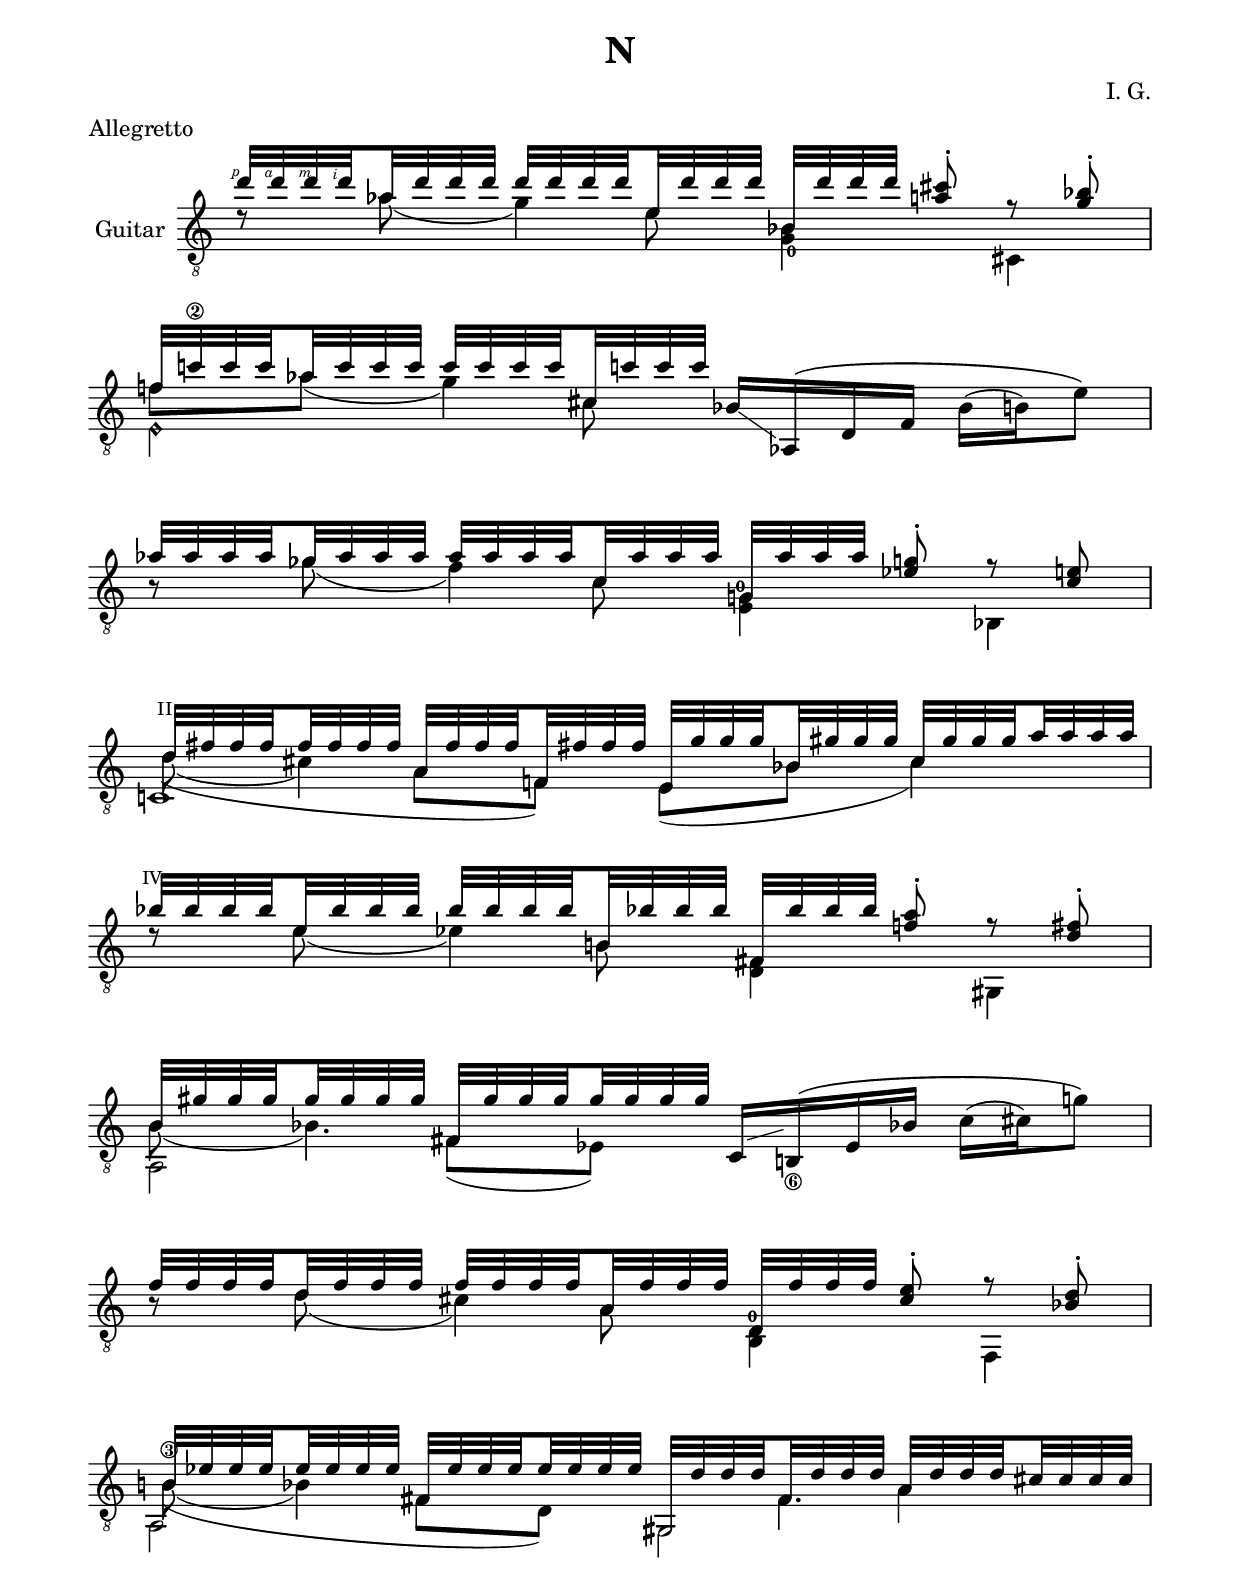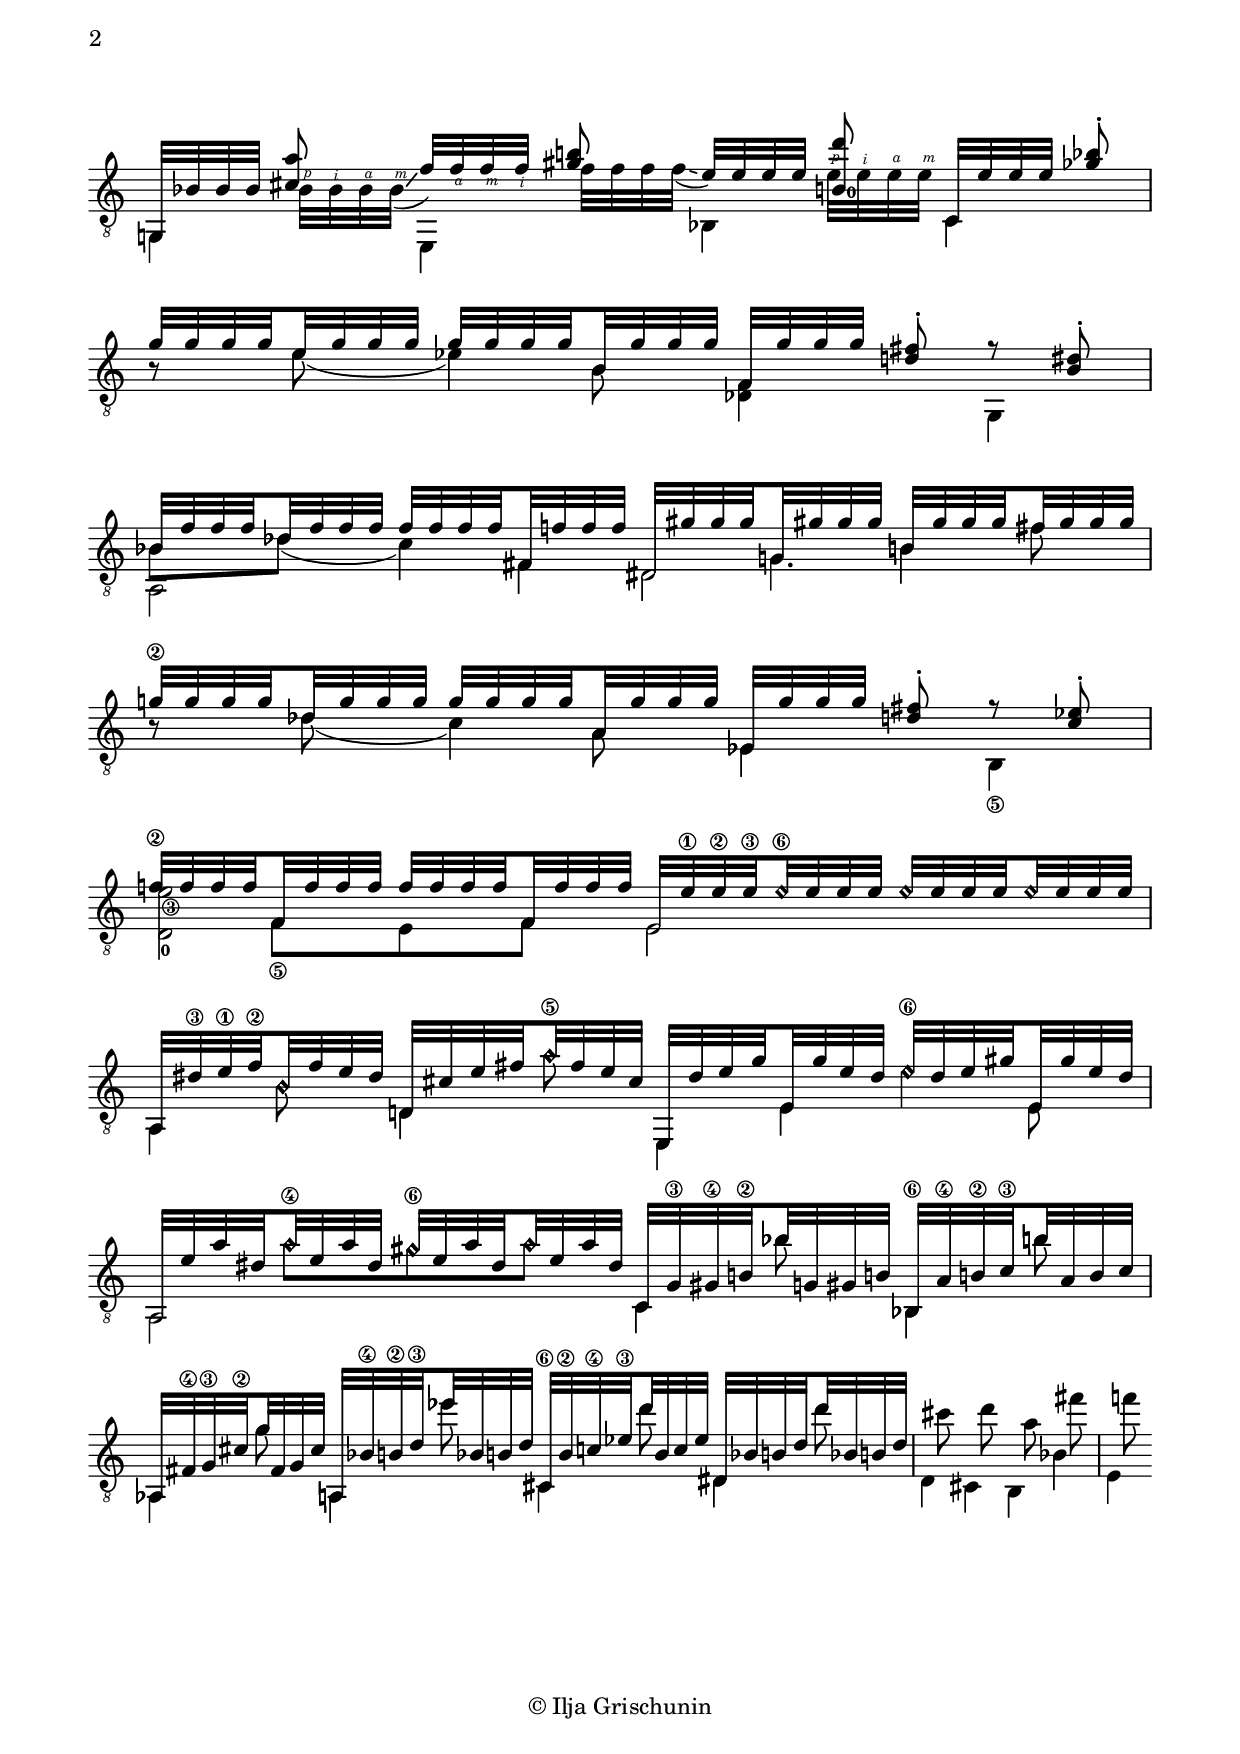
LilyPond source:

\version "2.19.15"

\language "deutsch"

\header {
  title = "N"
  meter = "Allegretto"
  composer = "I. G."
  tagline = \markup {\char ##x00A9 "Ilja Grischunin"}
}

\paper {
  #(set-paper-size "a4")
  top-markup-spacing.basic-distance = 5
  markup-system-spacing.basic-distance = 15
  top-system-spacing.basic-distance = 20
  system-system-spacing.basic-distance = 20
  score-system-spacing.basic-distance = 20
  last-bottom-spacing.basic-distance = 25

  %two-sided = ##t
  %inner-margin = 25
  %outer-margin = 15
  left-margin = 15
  right-margin = 15
}

\layout {
  \context {
    \Voice
    \override Glissando.thickness = #1.5
    \override Glissando.gap = #0.1
  }
  \context {
    \Score
    \remove "Bar_number_engraver"
  }
}
%%%%%%%%%%%%%%%%%%%%%%%%%%%%%%%%%%%%%%
#(define RH rightHandFinger)

xLV = #(define-music-function (parser location further) (number?) #{
  \once \override LaissezVibrerTie.X-extent = #'(0 . 0)
  \once \override LaissezVibrerTie.details.note-head-gap = #(/
                                                             further -2)
  \once \override LaissezVibrerTie.extra-offset = #(cons (/
                                                          further 2) 0)
         #})

stringNumberSpanner =
#(define-music-function (parser location StringNumber) (string?)
   #{
     \override TextSpanner.font-size = #-5
     \override TextSpanner.dash-fraction = #0.3
     \override TextSpanner.dash-period = #1.5
     \override TextSpanner.bound-details.right.arrow = ##t
     \override TextSpanner.arrow-width = #0.2
     \override TextSpanner.arrow-length = #0.7
     \override TextSpanner.bound-details.left.stencil-align-dir-y = #CENTER
     \override TextSpanner.bound-details.left.text = \markup { \circle \number #StringNumber }
   #})

stringNumSpan =
#(define-music-function (parser location StringNumber) (string?)
   #{
     \override TextSpanner.font-size = #-5
     \override TextSpanner.dash-fraction = #0.3
     \override TextSpanner.dash-period = #1.5
     %\override TextSpanner.bound-details.right.arrow = ##t
     %\override TextSpanner.arrow-width = #0.2
     %\override TextSpanner.arrow-length = #0.7
     \override TextSpanner.bound-details.left.stencil-align-dir-y = #CENTER
     \override TextSpanner.bound-details.left.text = \markup { \circle \number #StringNumber }
   #})

%%%%%%%%%%%%%%%%%%%%%%%%%%%%%%%%%%%%%%

global = {
  %\key d \major
  \time 4/4
  \override Staff.TimeSignature.stencil = ##f
}

ossia = \relative {
  \set Staff.fontSize = #-3
  \override Staff.StaffSymbol.staff-space = #(magstep -3)
  \override Staff.StaffSymbol.thickness = #(magstep -3)
  \global
  d''2~ d8 cis-. r b-. c!2 r
  \break
  as~ as8 g-. r e fis2 r
  \break
  b~ b8 a-. r fis-. as2 r
  \break
  f~ f8 e-. r d es2 d'4.( cis8)
  \break
  b4 f' e4. b'8 g2~ g8 fis-. r es-. f!2 as f e R1*2 r2 b4 h g es' d2
  cis4 d a fis' f2
}

classicalGuitar = \relative {
  \global
  <<
    {
      \set subdivideBeams = ##t
      \set baseMoment = #(ly:make-moment 1/8)
      \set beatStructure = #'(2 2 2 2)
      \override StrokeFinger.extra-offset = #'(-2.3 . 0.8)
      d''32\RH #1 d\RH #4 d\RH #3 d\RH #2 as d d d d d d d e, d' d d
      b, d' d d <a cis>8-.\noBeam r <g b>-.
    }
    \\
    {
      d8\rest as'( g4)
      \once\override Fingering.extra-offset = #'(0.3 . 1)
      <g,_0 b>4 cis,
    }
    \\
    {
      \voiceTwo
      s4. e'8 s2
    }
  >>
  <<
    {
      f!32 c'!\2 c c as c c c c c c c cis, c'! c c
    }
    \\
    {
      f,8 as( g4)
    }
    \\
    {
      \voiceTwo
      s4. cis,8
    }
    \\
    {
      \voiceTwo
      e,4\harmonic s
    }
  >>
  b'16-\markup {
    \postscript #"1.2 2.2 moveto 3.6 -2.5 rlineto stroke"
  } as,\( d f b( h) e8\)
  <<
    {
      \set subdivideBeams = ##t
      \set baseMoment = #(ly:make-moment 1/8)
      \set beatStructure = #'(2 2 2 2)
      as32 as as as ges as as as as as as as c, as' as as
      g, as' as as <es g>8-.\noBeam r <c e>
    }
    \\
    {
      h8\rest ges'( f4)
      \once\override Fingering.extra-offset = #'(-0.5 . -3)
      <e, g!-0>4 b
    }
    \\
    {
      \voiceTwo
      s4. c'8 s2
    }
  >>
  <<
    {
      \override TextScript.font-size = -2
      \once\override TextScript.extra-offset = #'(-0.5 . -1.5)
      d32^"II" fis fis fis fis fis fis fis
      a, fis' fis fis f,! fis'! fis fis
      e, g' g g b, gis' gis gis cis, gis' gis gis a a a a
    }
    \\
    {
      d,8( cis4) s8
    }
    \\
    {
      \voiceTwo
      \hideNotes
      \shape #'((0.8 . 0.3) (0 . 0) (0 . 0) (0 . 0)) Slur
      d4(\unHideNotes a8 f) e( b' cis4)
    }
    \\
    {
      \voiceTwo
      c,!1
    }
  >>
  <<
    {
      \once\override TextScript.extra-offset = #'(-0.7 . -1.5)
      b''32^"IV" b b b e, b' b b b b b b h,! b'! b b
      fis, b' b b <f! a>8-.\noBeam r <d fis>-.
    }
    \\
    {
      d8\rest e( es4) <d, fis> gis,
    }
    \\
    {
      \voiceTwo
      s4. h'8 s2
    }
  >>
  <<
    {
      h32 gis' gis gis gis gis gis gis fis, gis' gis gis gis gis gis gis
    }
    \\
    {
      h,8( b4.)
    }
    \\
    {
      \voiceTwo
      s4 fis8( es)
    }
    \\
    {
      \voiceTwo
      a,2
    }
  >>
  c16-\markup {
    \postscript #"1.7 1.2 moveto 3.5 1 rlineto stroke"
  } h!_\6\( es b'! c( cis) g'8\)
  \break
  <<
    {
      \set subdivideBeams = ##t
      \set baseMoment = #(ly:make-moment 1/8)
      \set beatStructure = #'(2 2 2 2)
      f32 f f f d f f f f f f f a, f' f f
      d, f' f f <cis e>8-.\noBeam r <b d>-.
    }
    \\
    {
      h8\rest d( cis4)
      \once\override Fingering.extra-offset = #'(-0.3 . -4.2)
      <h, d-0> f
    }
    \\
    {
      \voiceTwo
      s4. a'8 s2
    }
  >>
  \mergeDifferentlyHeadedOn
  \mergeDifferentlyDottedOn
  <<
    {
      h32 es es es es es es es fis, es' es es es es es es
      gis,, d'' d d fis, d' d d a d d d cis cis cis cis
    }
    \\
    {
      h!8\3( b4) s8 s4 a
    }
    \\
    {
      \voiceTwo
      \hideNotes
      \shape #'((1 . 0.8) (0 . 0) (0 . 0) (0 . 0)) Slur
      h4(\unHideNotes fis8 d) s8 fis4.
    }
    \\
    {
      \voiceTwo
      a,2 gis
    }
  >>
  <<
    {
      s8 <cis' a'> s <gis' h!> s
      \once\override Fingering.extra-offset = #'(1.2 . 2.9)
      <h,!_0 d'>
    }
    \\
    {
      \voiceOne
      g,32[ b' b b]
      \voiceTwo
      \override StrokeFinger.extra-offset = #'(-1.3 . 1.5)
      b\RH #1 b\RH #2 b\RH #4 b\RH #3 (\glissando
      \voiceOne
      \override StrokeFinger.extra-offset = #'(-1.3 . -1.2)
      f')[ f\RH #4 f\RH #3 f\RH #2 ]
      \voiceTwo
      f f f f(\glissando
      \voiceOne
      e)[ e e e]
      \voiceTwo
      \override StrokeFinger.extra-offset = #'(-1.3 . 1.5)
      e\RH #1 e\RH #2 e\RH #4 e\RH #3
    }
    \\
    {
      \voiceTwo
      g,,!4 e b'
    }
  >>
  <<
    {
      c32 e' e e <ges b>8-.\noBeam
    }
    \\
    {
      c,,4
    }
  >>
  <<
    {
      g''32 g g g e g g g g g g g h, g' g g
      f, g' g g <d! fis>8-.\noBeam r <h dis>-.
    }
    \\
    {
      h8\rest e( es4) <des, f> g,
    }
    \\
    {
      \voiceTwo
      s4. h'8 s2
    }
  >>
  <<
    {
      b32 f' f f des f f f f f f f fis, f'! f f
      dis, gis' gis gis g,! gis'! gis gis h, gis' gis gis fis gis gis gis
    }
    \\
    {
      s2. s8 fis
    }
    \\
    {
      \voiceTwo
      b,8 des( c4) s h
    }
    \\
    {
      \voiceTwo
      s4. fis4 g4.
    }
    \\
    {
      \voiceTwo
      a,2 dis
    }
  >>
  <<
    {
      g'!32\2 g g g des g g g g g g g a, g' g g
      es, g' g g <d fis>8-.\noBeam r <c es>-.
    }
    \\
    {
      h8\rest des( c4) es, h_\5
    }
    \\
    {
      \voiceTwo
      s4. a'8 s2
    }
  >>
  <<
    {
      f'!32\2 f f f f, f' f f f f f f f, f' f f
      e, e'\1 e\2 e\3 e\harmonic\6 e e e e\harmonic e e e e\harmonic e e e
    }
    \\
    {
      s8 f,_\5 e f
    }
    \\
    {
      \voiceTwo
      \once\override NoteColumn.force-hshift = #0.2
      \once\override StringNumber.extra-offset = #'(0.5 . -3.3)
      <d_0 e'\3>2 e2
    }
  >>
  <<
    {
      a,32 dis'\3 e\1 f\2 h,\harmonic f'  e dis d,! cis' e fis a\harmonic\5 fis e cis
      e,, dis'' e g e, g' e dis e\harmonic\6 dis e gis e, gis' e dis
      a, e'' a dis, a'\harmonic\4 e a dis, gis\harmonic\6 e a dis, a'\harmonic e a dis,
    }
    \\
    {
      s8 h\harmonic s a'\harmonic s e,4 e8
      s a'\harmonic gis\harmonic a\harmonic
    }
    \\
    {
      \voiceTwo
      a,,4 d e, e''\harmonic a,,2
    }
  >>
  <<
    {
      \override Fingering.staff-padding = #'()
      c32 g'\3 gis\4 h!\2 b' g, gis h! b,\6 a'\4 h!\2 c\3 h' a, h c
      as, fis'\4 g\3 cis\2 g' fis, g cis a, b'\4 h\2 d\3 es' b, h d
      cis,\6 h'\2 c!\4 es\3 d' h, c es dis, b' h d d' b, h d
    }
    \\
    {
      s8 b' s h s g s es' s d s d s cis s d s a s fis' s f!
    }
    \\
    {
      \voiceTwo
      c,,4 b as a cis dis d cis h b' e,
    }
  >>
}

%%%%%%%%%%%%%%%%%%%%%%%%%%%%%%%%%%%%%%
\score {
  \new StaffGroup<<

    %\new Staff \ossia

    \new Staff \with {
      instrumentName = "Guitar"
    }
    {
      \clef "treble_8" \classicalGuitar
    }

  >>
}
